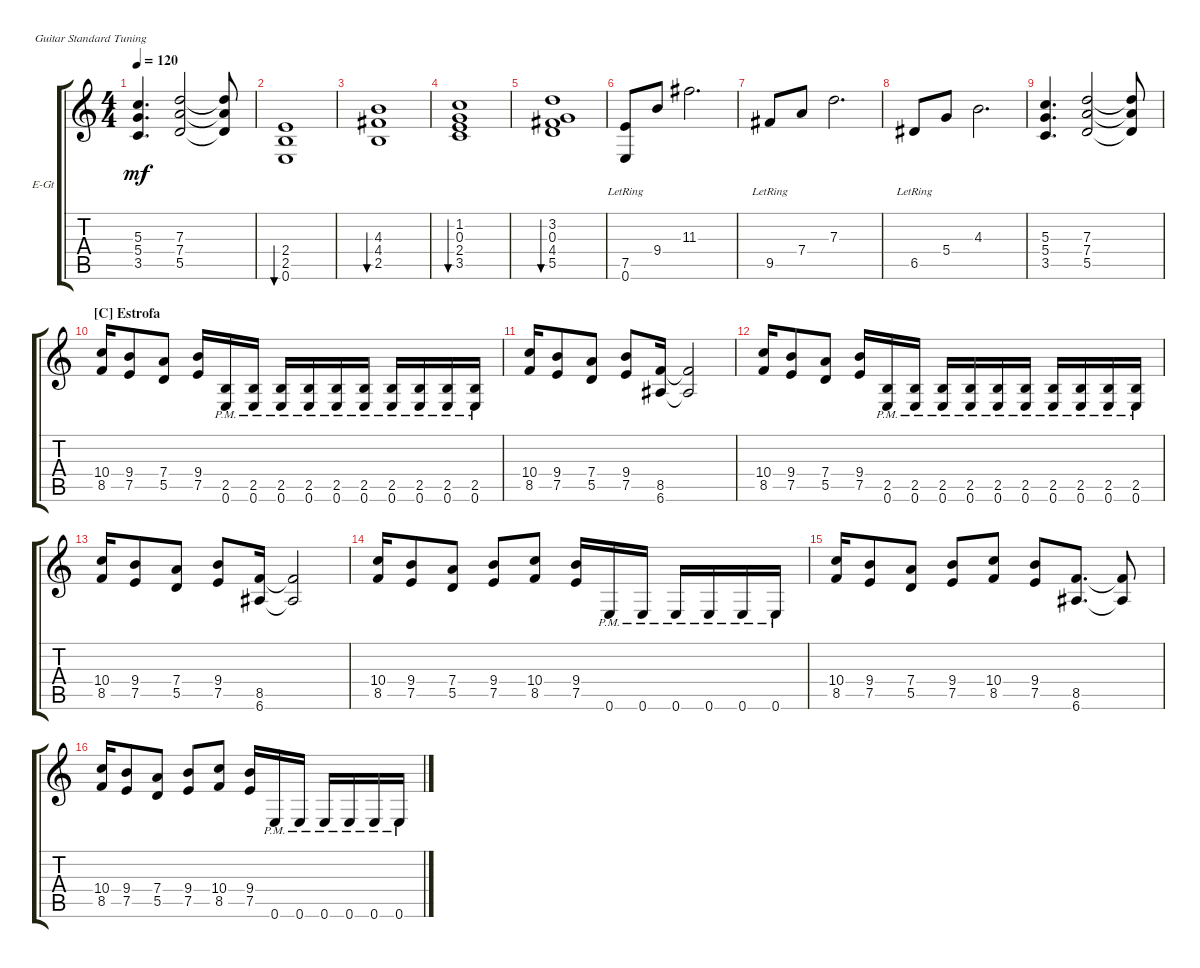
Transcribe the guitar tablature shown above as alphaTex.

\bracketExtendMode groupsimilarinstruments
\firstSystemTrackNameOrientation horizontal
\otherSystemsTrackNameOrientation horizontal
\track ("Electric Guitar 1" "E-Gt") {instrument distortionguitar}
\staff {score tabs}
\tuning (E4 B3 G3 D3 A2 E2)
\ts (4 4)
\tempo 120
\clef g2
\ks c
(3.5 5.4 5.3).4{d dy mf} (5.5 7.4 7.3).2 (7.3{t} 7.4{t} 5.5{t}).8 |
(0.6 2.5 2.4).1{bu 95} |
(2.5 4.4 4.3).1{bu 92} |
(2.4 3.5 0.3 1.2).1{bu 92} |
(5.5 4.4 0.3 3.2).1{bu 92} |
(7.5 0.6{lr}).8 9.4.8 11.3.2{d} |
9.5{lr}.8 7.4.8 7.3.2{d} |
6.5{lr}.8 5.4.8 4.3.2{d} |
(3.5 5.4 5.3).4{d} (5.5 7.4 7.3).2 (7.3{t} 7.4{t} 5.5{t}).8 |
\section ("C" "Estrofa")
(8.5 10.4).16 (7.5 9.4).8 (5.5 7.4).8 (7.5 9.4).16 (0.6{pm} 2.5{pm}).16 (0.6{pm} 2.5{pm}).16 (0.6{pm} 2.5{pm}).16 (0.6{pm} 2.5{pm}).16 (0.6{pm} 2.5{pm}).16 (0.6{pm} 2.5{pm}).16 (0.6{pm} 2.5{pm}).16 (0.6{pm} 2.5{pm}).16 (0.6{pm} 2.5{pm}).16 (0.6{pm} 2.5{pm}).16 |
(8.5 10.4).16 (7.5 9.4).8 (5.5 7.4).8 (7.5 9.4).8 (6.6 8.5).16 (6.6{t} 8.5{t}).2 |
(8.5 10.4).16 (7.5 9.4).8 (5.5 7.4).8 (7.5 9.4).16 (0.6{pm} 2.5{pm}).16 (0.6{pm} 2.5{pm}).16 (0.6{pm} 2.5{pm}).16 (0.6{pm} 2.5{pm}).16 (0.6{pm} 2.5{pm}).16 (0.6{pm} 2.5{pm}).16 (0.6{pm} 2.5{pm}).16 (0.6{pm} 2.5{pm}).16 (0.6{pm} 2.5{pm}).16 (0.6{pm} 2.5{pm}).16 |
(8.5 10.4).16 (7.5 9.4).8 (5.5 7.4).8 (7.5 9.4).8 (6.6 8.5).16 (6.6{t} 8.5{t}).2 |
(8.5 10.4).16 (7.5 9.4).8 (5.5 7.4).8 (7.5 9.4).8 (8.5 10.4).8 (7.5 9.4).16 0.6{pm}.16 0.6{pm}.16 0.6{pm}.16 0.6{pm}.16 0.6{pm}.16 0.6{pm}.16 |
(8.5 10.4).16 (7.5 9.4).8 (5.5 7.4).8 (7.5 9.4).8 (8.5 10.4).8 (7.5 9.4).8 (6.6 8.5).8{d} (6.6{t} 8.5{t}).8 |
(8.5 10.4).16 (7.5 9.4).8 (5.5 7.4).8 (7.5 9.4).8 (8.5 10.4).8 (7.5 9.4).16 0.6{pm}.16 0.6{pm}.16 0.6{pm}.16 0.6{pm}.16 0.6{pm}.16 0.6{pm}.16
